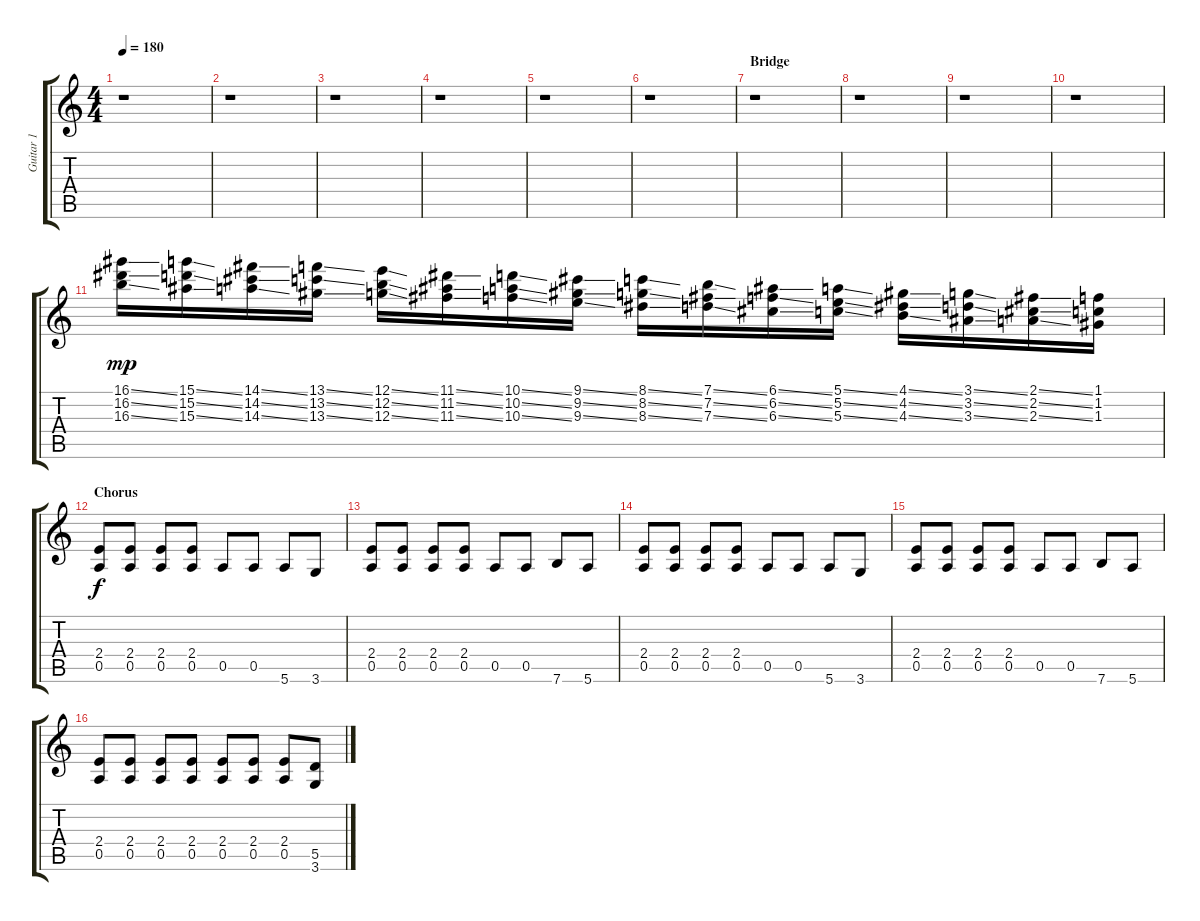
\track ("Guitar 1" "Guitar 1") {instrument distortionguitar}
\staff {score tabs}
\tuning (E4 B3 G3 D3 A2 E2) {hide}
\ts (4 4)
\tempo 180
\clef g2
\ks c
r.1{dy f} |
r.1 |
r.1 |
r.1 |
r.1 |
r.1 |
\section ("" "Bridge")
r.1 |
r.1 |
r.1 |
r.1 |
(16.1{ss} 16.2{ss} 16.3{ss}).16{dy mp} (15.1{ss} 15.2{ss} 15.3{ss}).16 (14.1{ss} 14.2{ss} 14.3{ss}).16 (13.1{ss} 13.2{ss} 13.3{ss}).16 (12.1{ss} 12.2{ss} 12.3{ss}).16 (11.1{ss} 11.2{ss} 11.3{ss}).16 (10.1{ss} 10.2{ss} 10.3{ss}).16 (9.1{ss} 9.2{ss} 9.3{ss}).16 (8.1{ss} 8.2{ss} 8.3{ss}).16 (7.1{ss} 7.2{ss} 7.3{ss}).16 (6.1{ss} 6.2{ss} 6.3{ss}).16 (5.1{ss} 5.2{ss} 5.3{ss}).16 (4.1{ss} 4.2{ss} 4.3{ss}).16 (3.1{ss} 3.2{ss} 3.3{ss}).16 (2.1{ss} 2.2{ss} 2.3{ss}).16 (1.1 1.2 1.3).16 |
\section ("" "Chorus")
(2.4 0.5).8{dy f} (2.4 0.5).8 (2.4 0.5).8 (2.4 0.5).8 0.5.8 0.5.8 5.6.8 3.6.8 |
(2.4 0.5).8 (2.4 0.5).8 (2.4 0.5).8 (2.4 0.5).8 0.5.8 0.5.8 7.6.8 5.6.8 |
(2.4 0.5).8 (2.4 0.5).8 (2.4 0.5).8 (2.4 0.5).8 0.5.8 0.5.8 5.6.8 3.6.8 |
(2.4 0.5).8 (2.4 0.5).8 (2.4 0.5).8 (2.4 0.5).8 0.5.8 0.5.8 7.6.8 5.6.8 |
(2.4 0.5).8 (2.4 0.5).8 (2.4 0.5).8 (2.4 0.5).8 (2.4 0.5).8 (2.4 0.5).8 (2.4 0.5).8 (5.5 3.6).8
